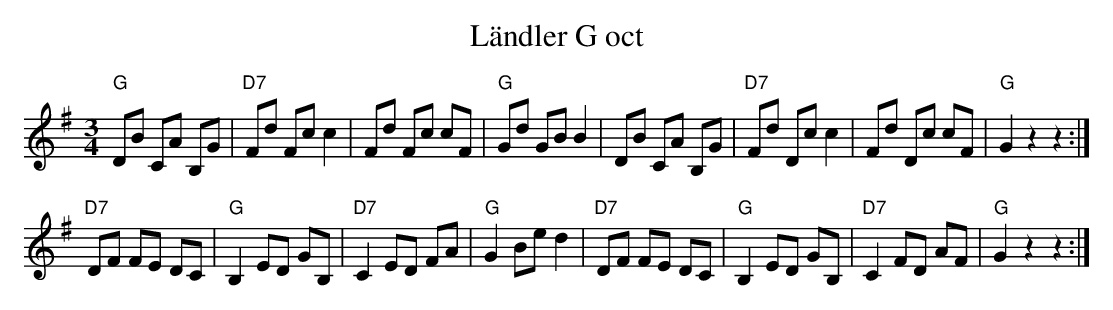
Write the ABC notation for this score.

X:1
T:Ländler G oct
M:3/4
L:1/8
K:Gmaj
"G"DB CA B,G | "D7"Fd Fc c2 | Fd Fc cF | "G"Gd GB B2 | \
DB CA B,G | "D7"Fd Dc c2 | Fd Dc cF | "G"G2 z2 z2 :|
"D7"DF FE DC | "G"B,2 ED GB, | "D7"C2 ED FA | "G"G2 Be d2 | \
"D7"DF FE DC | "G"B,2 ED GB, | "D7"C2 FD AF | "G"G2 z2 z2 :|
